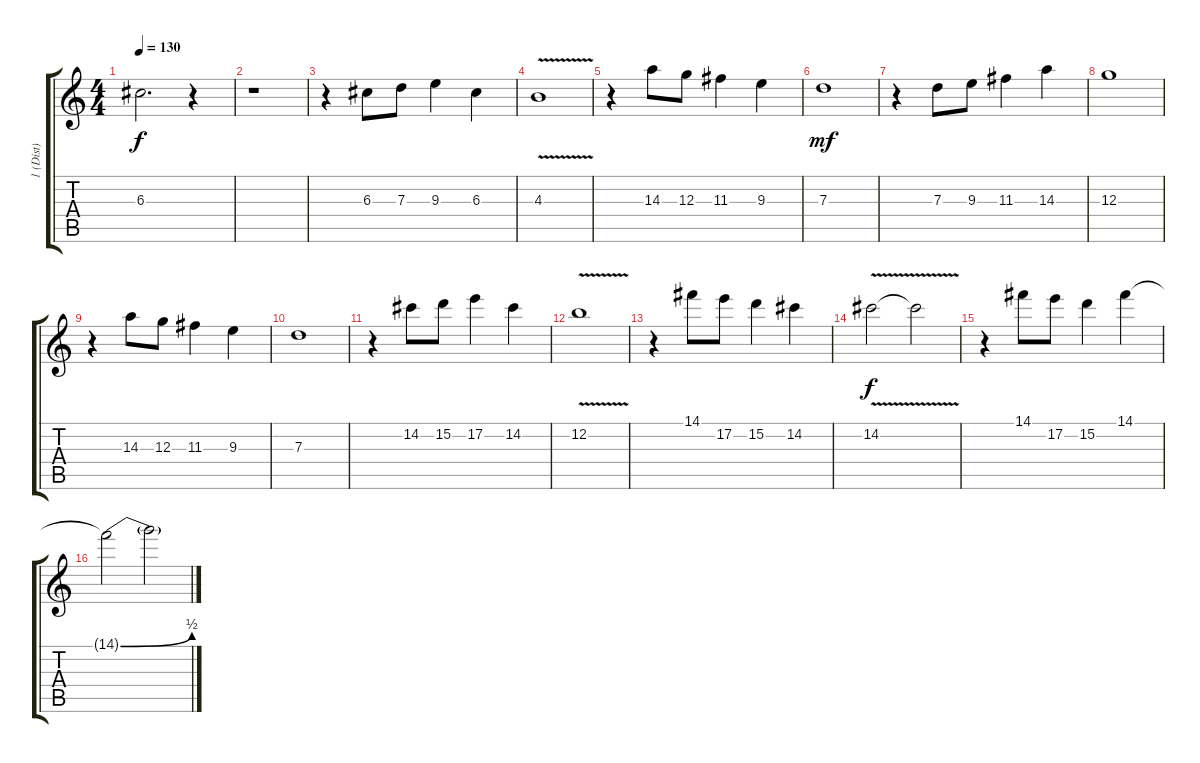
\track ("1 (Dist)" "1 (Dist)") {instrument distortionguitar}
\staff {score tabs}
\tuning (E4 B3 G3 D3 A2 D2) {hide}
\ts (4 4)
\tempo 130
\clef g2
\ks c
6.3.2{d dy f} r.4 |
r.1 |
r.4 6.3.8 7.3.8 9.3.4 6.3.4 |
4.3{v}.1 |
r.4 14.3.8 12.3.8 11.3.4 9.3.4 |
7.3.1{dy mf} |
r.4 7.3.8 9.3.8 11.3.4 14.3.4 |
12.3.1 |
r.4 14.3.8 12.3.8 11.3.4 9.3.4 |
7.3.1 |
r.4 14.2.8 15.2.8 17.2.4 14.2.4 |
12.2{v}.1 |
r.4 14.1.8 17.2.8 15.2.4 14.2.4 |
14.2{v}.2{dy f} 14.2{t}.2 |
r.4 14.1.8 17.2.8 15.2.4 14.1.4 |
14.1{be (bend 0 0 60 2) t}.2 14.1{t}.2
